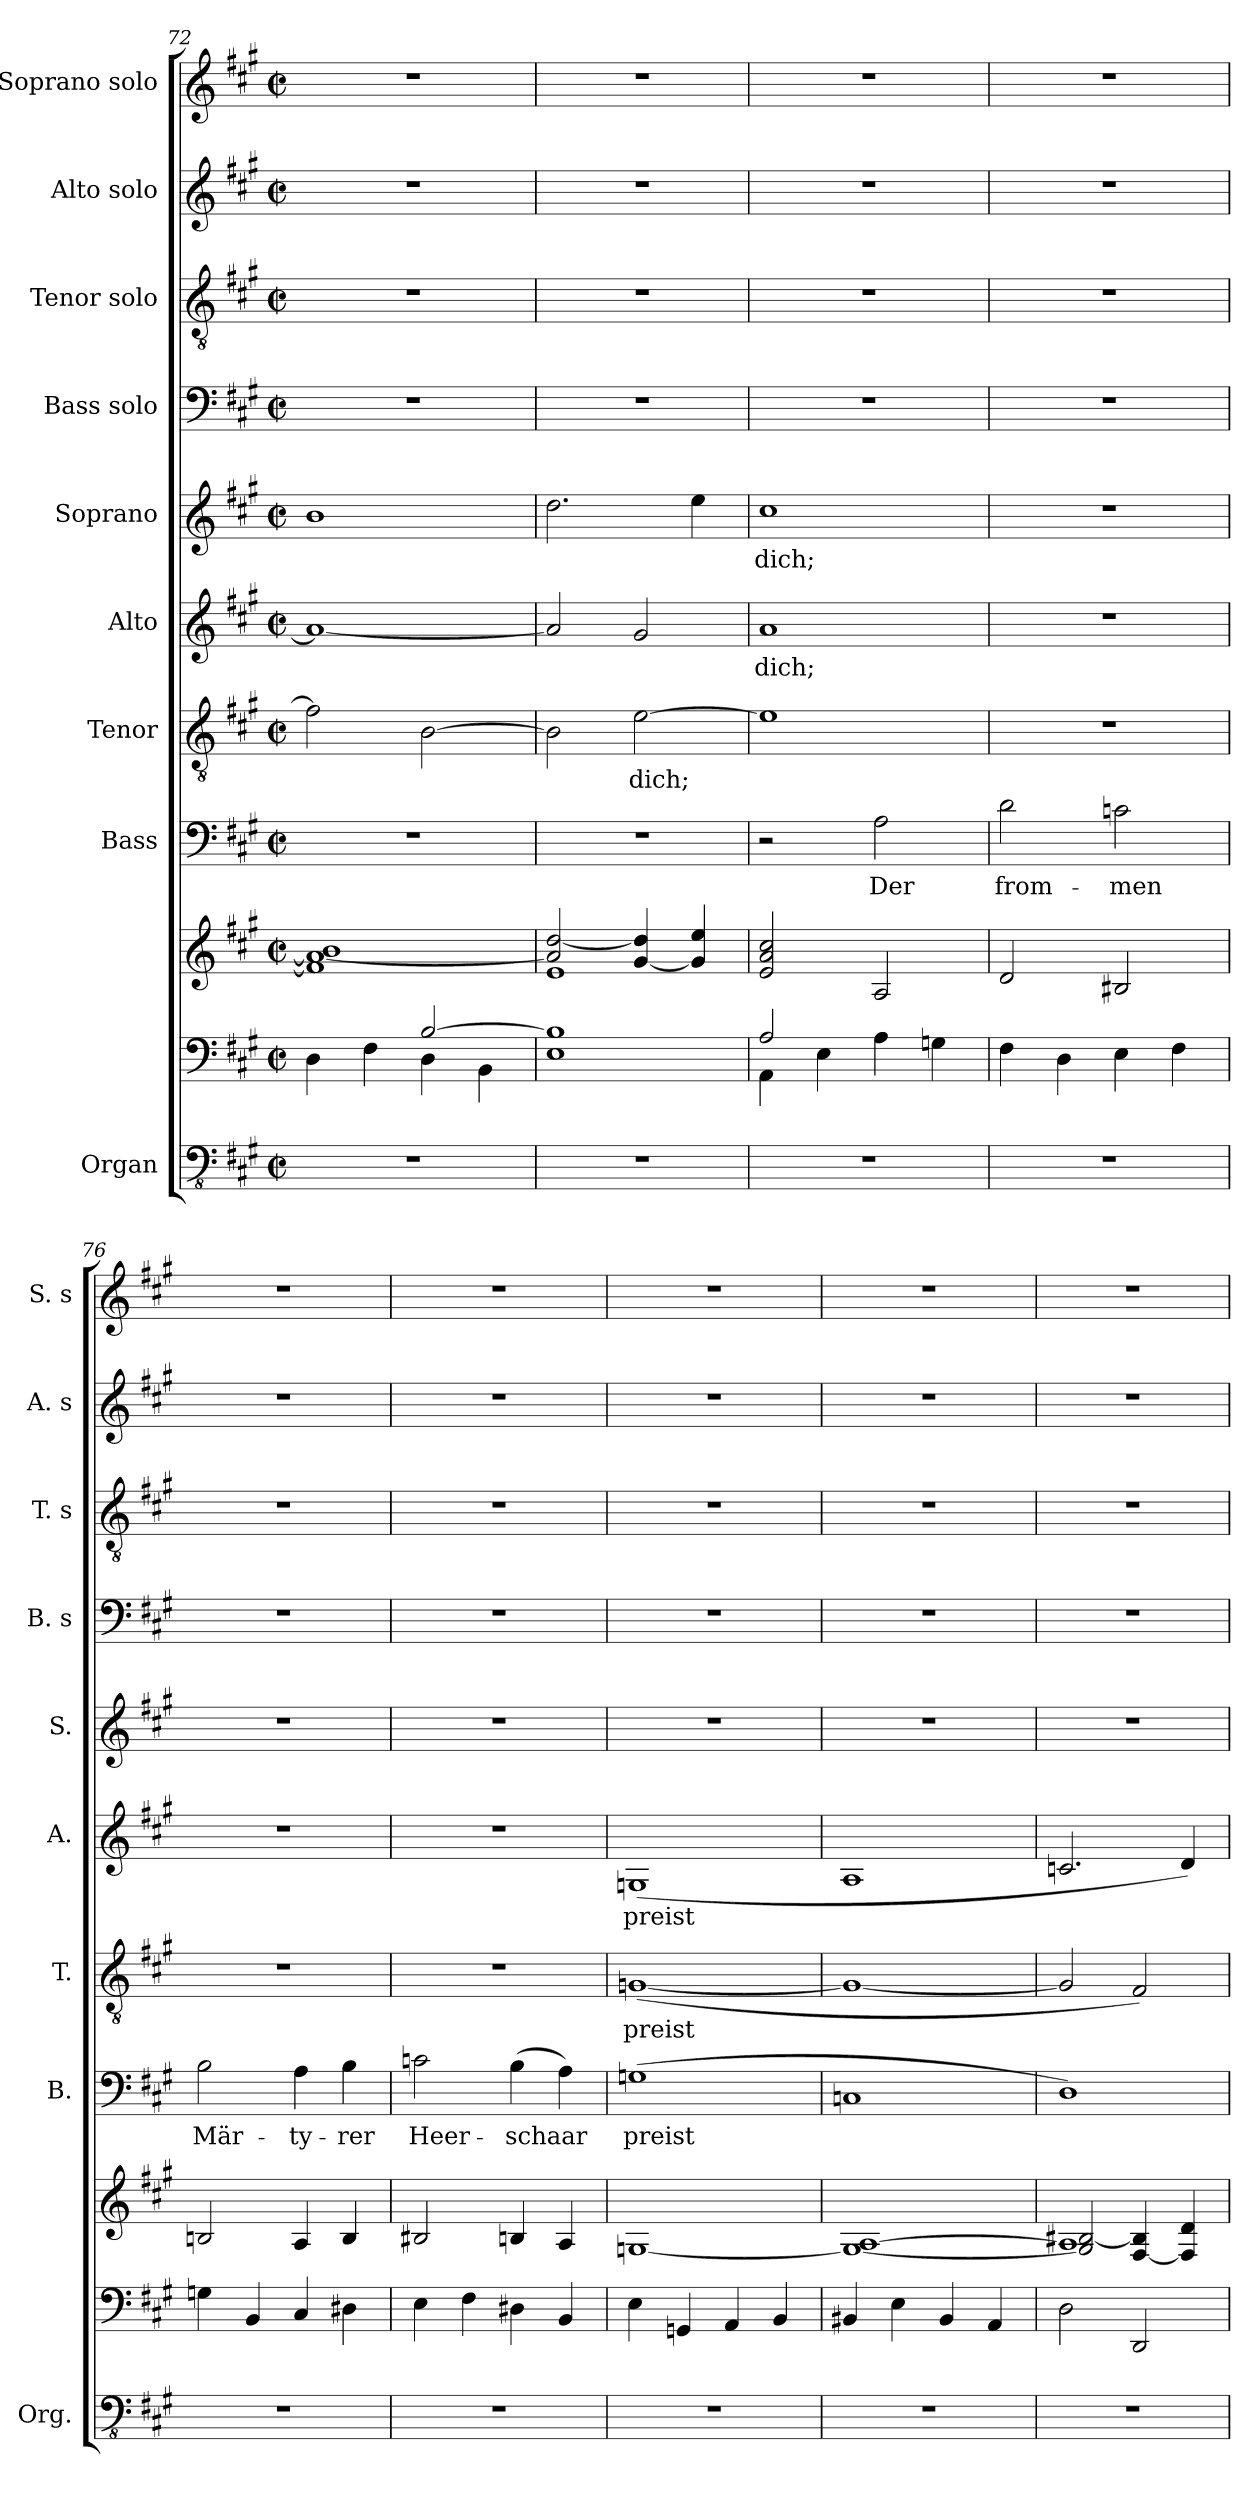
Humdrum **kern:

**kern	**kern	**kern	**kern	**text	**kern	**text	**kern	**text	**kern	**text	**kern	**kern	**kern	**kern
*part9	*part9	*part9	*part8	*part8	*part7	*part7	*part6	*part6	*part5	*part5	*part4	*part3	*part2	*part1
*staff11	*staff10	*staff9	*staff8	*staff8	*staff7	*staff7	*staff6	*staff6	*staff5	*staff5	*staff4	*staff3	*staff2	*staff1
*I"Organ	*	*	*I"Bass	*	*I"Tenor	*	*I"Alto	*	*I"Soprano	*	*I"Bass solo	*I"Tenor solo	*I"Alto solo	*I"Soprano solo
*I'Org.	*	*	*I'B.	*	*I'T.	*	*I'A.	*	*I'S.	*	*I'B. s	*I'T. s	*I'A. s	*I'S. s
!!LO:LB:g=z
*clefFv4	*clefF4	*clefG2	*clefF4	*	*clefGv2	*	*clefG2	*	*clefG2	*	*clefF4	*clefGv2	*clefG2	*clefG2
*k[f#c#g#]	*k[f#c#g#]	*k[f#c#g#]	*k[f#c#g#]	*	*k[f#c#g#]	*	*k[f#c#g#]	*	*k[f#c#g#]	*	*k[f#c#g#]	*k[f#c#g#]	*k[f#c#g#]	*k[f#c#g#]
*M2/2	*M2/2	*M2/2	*M2/2	*	*M2/2	*	*M2/2	*	*M2/2	*	*M2/2	*M2/2	*M2/2	*M2/2
*met(c|)	*met(c|)	*met(c|)	*met(c|)	*	*met(c|)	*	*met(c|)	*	*met(c|)	*	*met(c|)	*met(c|)	*met(c|)	*met(c|)
=72	=72	=72	=72	=72	=72	=72	=72	=72	=72	=72	=72	=72	=72	=72
*	*^	*	*	*	*	*	*	*	*	*	*	*	*	*
1r	4D\	2ryy	1f#] 1a_ 1b	1r	.	2f#\]	.	1a_	.	1b	.	1r	1r	1r	1r
.	4F#\	.	.	.	.	.	.	.	.	.	.	.	.	.	.
.	[2B/	4D\	.	.	.	[2B\	.	.	.	.	.	.	.	.	.
.	.	4BB\	.	.	.	.	.	.	.	.	.	.	.	.	.
*	*v	*v	*	*	*	*	*	*	*	*	*	*	*	*	*
=73	=73	=73	=73	=73	=73	=73	=73	=73	=73	=73	=73	=73	=73	=73
*	*	*^	*	*	*	*	*	*	*	*	*	*	*	*
1r	1E 1B]	1e	2a/] [2dd/	1r	.	2B\]	.	2a/]	.	2.dd\	.	1r	1r	1r	1r
!	!	!	!	!	!	!	!LO:LY:b	!	!	!	!	!	!	!	!
.	.	.	[4g#/ 4dd/]	.	.	[2e\	dich;	2g#/	.	.	.	.	.	.	.
.	.	.	4g#/] 4ee/	.	.	.	.	.	.	4ee\	.	.	.	.	.
=74	=74	=74	=74	=74	=74	=74	=74	=74	=74	=74	=74	=74	=74	=74	=74
*	*^	*	*	*	*	*	*	*	*	*	*	*	*	*	*
!	!	!	!	!	!	!	!	!	!	!LO:LY:b	!	!LO:LY:b	!	!	!	!
*	*	*	*v	*v	*	*	*	*	*	*	*	*	*	*	*	*
1r	2A/	4AA\	2e/ 2a/ 2cc#/	2r	.	1e]	.	1a	dich;	1cc#	dich;	1r	1r	1r	1r
.	.	4E\	.	.	.	.	.	.	.	.	.	.	.	.	.
!	!	!	!	!	!LO:LY:b	!	!	!	!	!	!	!	!	!	!
.	4A\	2ryy	2A/	2A\	Der	.	.	.	.	.	.	.	.	.	.
.	4Gn\	.	.	.	.	.	.	.	.	.	.	.	.	.	.
*	*v	*v	*	*	*	*	*	*	*	*	*	*	*	*	*
=75	=75	=75	=75	=75	=75	=75	=75	=75	=75	=75	=75	=75	=75	=75
!	!	!	!	!LO:LY:b	!	!	!	!	!	!	!	!	!	!
1r	4F#\	2d/	2d\	from-	1r	.	1r	.	1r	.	1r	1r	1r	1r
.	4D\	.	.	.	.	.	.	.	.	.	.	.	.	.
!	!	!	!	!LO:LY:b	!	!	!	!	!	!	!	!	!	!
.	4E\	2B#X/	2cn\	-men	.	.	.	.	.	.	.	.	.	.
.	4F#\	.	.	.	.	.	.	.	.	.	.	.	.	.
=76	=76	=76	=76	=76	=76	=76	=76	=76	=76	=76	=76	=76	=76	=76
!	!	!	!	!LO:LY:b	!	!	!	!	!	!	!	!	!	!
1r	4Gn\	2Bn/	2B\	Mär-	1r	.	1r	.	1r	.	1r	1r	1r	1r
.	4BB/	.	.	.	.	.	.	.	.	.	.	.	.	.
!	!	!	!	!LO:LY:b	!	!	!	!	!	!	!	!	!	!
.	4C#/	4A/	4A\	-ty-	.	.	.	.	.	.	.	.	.	.
!	!	!	!	!LO:LY:b	!	!	!	!	!	!	!	!	!	!
.	4D#X\	4B/	4B\	-rer	.	.	.	.	.	.	.	.	.	.
=77	=77	=77	=77	=77	=77	=77	=77	=77	=77	=77	=77	=77	=77	=77
!	!	!	!	!LO:LY:b	!	!	!	!	!	!	!	!	!	!
1r	4E\	2B#X/	2cn\	Heer-	1r	.	1r	.	1r	.	1r	1r	1r	1r
.	4F#\	.	.	.	.	.	.	.	.	.	.	.	.	.
!	!	!	!	!LO:LY:b	!	!	!	!	!	!	!	!	!	!
.	4D#X\	4Bn/	(>4B\	-schaar	.	.	.	.	.	.	.	.	.	.
.	4BB/	4A/	4A\)	.	.	.	.	.	.	.	.	.	.	.
=78	=78	=78	=78	=78	=78	=78	=78	=78	=78	=78	=78	=78	=78	=78
!	!	!	!	!LO:LY:b	!	!LO:LY:b	!	!LO:LY:b	!	!	!	!	!	!
1r	4E\	[1Gn	(>1Gn	preist	(<[1Gn	preist	(>1Gn	preist	1r	.	1r	1r	1r	1r
.	4GGn/	.	.	.	.	.	.	.	.	.	.	.	.	.
.	4AA/	.	.	.	.	.	.	.	.	.	.	.	.	.
.	4BB/	.	.	.	.	.	.	.	.	.	.	.	.	.
=79	=79	=79	=79	=79	=79	=79	=79	=79	=79	=79	=79	=79	=79	=79
1r	4BB#X/	1G_ [1A	1Cn	.	1G_	.	1A	.	1r	.	1r	1r	1r	1r
.	4E\	.	.	.	.	.	.	.	.	.	.	.	.	.
.	4BB#/	.	.	.	.	.	.	.	.	.	.	.	.	.
.	4AA/	.	.	.	.	.	.	.	.	.	.	.	.	.
=80	=80	=80	=80	=80	=80	=80	=80	=80	=80	=80	=80	=80	=80	=80
*	*	*^	*	*	*	*	*	*	*	*	*	*	*	*
1r	2D\	1A]	2G/] [2B#X/	1D)	.	2G/]	.	2.cn/	.	1r	.	1r	1r	1r	1r
.	2DD/	.	[4F#/ 4B#/]	.	.	2F#/)	.	.	.	.	.	.	.	.	.
.	.	.	4F#/] 4d/	.	.	.	.	4d/)	.	.	.	.	.	.	.
*	*	*v	*v	*	*	*	*	*	*	*	*	*	*	*	*
=	=	=	=	=	=	=	=	=	=	=	=	=	=	=
*-	*-	*-	*-	*-	*-	*-	*-	*-	*-	*-	*-	*-	*-	*-
